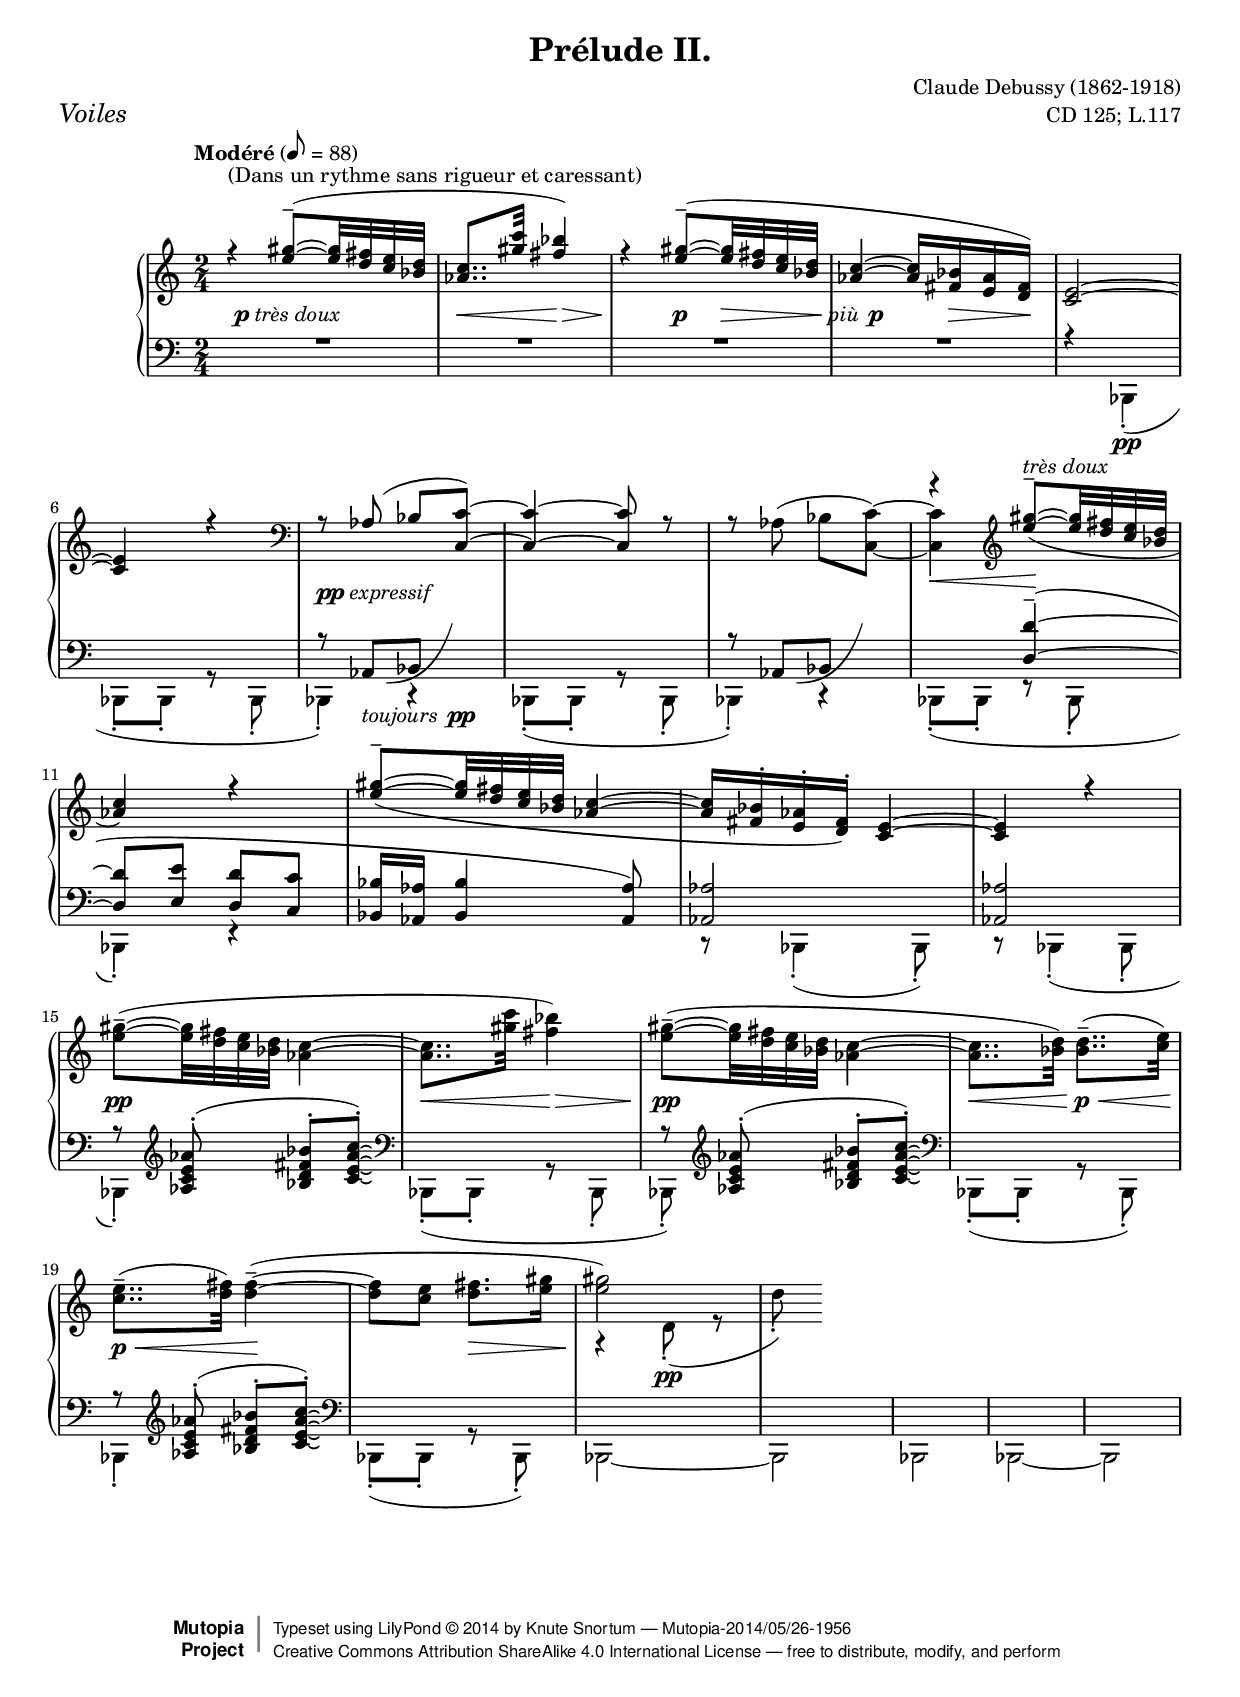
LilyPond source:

%...+....1....+....2....+....3....+....4....+....5....+....6....+....7....+....

%%--------------------------------------------------------------------
% The Mutopia Project
% LilyPond template for keyboard solo piece
%%--------------------------------------------------------------------

\version "2.18.2"
\language "english"

% #(set-default-paper-size "letter")

#(set-global-staff-size 18)

\paper {
    top-margin = 8\mm                              %-minimum top-margin: 8mm
    top-markup-spacing.basic-distance = #5         %-dist. from bottom of top margin to the first markup/title
    markup-system-spacing.basic-distance = #6      %-dist. from header/title to first system
    top-system-spacing.basic-distance = #12        %-dist. from top margin to system in pages with no titles
    last-bottom-spacing.basic-distance = #11       %-pads music from copyright block

    %% --- Uncomment these after all editing is finished
    %ragged-bottom = ##f
    %ragged-last-bottom = ##f
    
    %% --- Control system/score spacing
    %system-system-spacing #'basic-distance = #8
    %{score-system-spacing =
      #'((basic-distance . 12)
         (minimum-distance . 6)
         (padding . 1)
         (stretchability . 12))
    %}
}

\header {
    title = "Prélude II."
    composer = "Claude Debussy (1862-1918)"
    opus = "CD 125; L.117"
    piece = \markup \italic \huge "Voiles"
    date = "1910"
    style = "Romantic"
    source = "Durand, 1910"

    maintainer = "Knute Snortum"
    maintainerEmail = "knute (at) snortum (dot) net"
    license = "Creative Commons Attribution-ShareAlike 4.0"

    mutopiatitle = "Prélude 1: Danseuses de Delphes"
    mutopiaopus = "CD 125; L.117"
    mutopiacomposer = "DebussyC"
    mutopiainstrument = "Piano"

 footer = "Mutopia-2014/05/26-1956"
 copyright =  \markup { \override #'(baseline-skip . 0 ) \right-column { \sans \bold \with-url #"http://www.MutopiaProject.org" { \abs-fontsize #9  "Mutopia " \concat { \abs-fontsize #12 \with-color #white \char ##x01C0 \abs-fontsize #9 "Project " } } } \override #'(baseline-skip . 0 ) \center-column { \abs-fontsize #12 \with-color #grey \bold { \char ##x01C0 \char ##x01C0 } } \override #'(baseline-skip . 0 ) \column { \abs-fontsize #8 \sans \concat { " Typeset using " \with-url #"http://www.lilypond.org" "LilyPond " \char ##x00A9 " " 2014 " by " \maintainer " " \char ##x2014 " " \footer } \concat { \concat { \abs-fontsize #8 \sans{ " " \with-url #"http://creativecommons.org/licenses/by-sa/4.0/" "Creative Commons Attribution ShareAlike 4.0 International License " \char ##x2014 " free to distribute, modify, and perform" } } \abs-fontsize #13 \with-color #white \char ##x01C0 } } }
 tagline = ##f
}

%--------Definitions

\version "2.18.2"

%--------Definitions for Debussy Prelude 2
staffUp = \change Staff = "upper"
staffDown = \change Staff = "lower"

%---Dynamics definitions
tresDoux = \markup { \italic "très doux" }
pTresDouxMarkup = \markup { \dynamic p \normal-text { \tresDoux } }
pTresDoux = #(make-dynamic-script #{ \pTresDouxMarkup #} )
piuPMarkup = \markup { \dynamic \normal-text { \italic "più " } p }
piuP = #(make-dynamic-script #{ \piuPMarkup #} )

#(define (myDynamics dynamic)
   (cond
     ;; each (<test> <expression> …) sequence must be wrapped
     ;; into brackets
     ((equal? dynamic pTresDouxMarkup)
      0.55)
     ((equal? dynamic piuPMarkup)
      0.52)
     ;; and so forth: insert as many as you like
     (else
      (default-dynamic-absolute-volume dynamic))))

%hideP = \tweak #'stencil ##f \p
touPP = \markup { \dynamic { \normal-text { \italic "toujours " } pp } }
ppExpr = \markup { \dynamic pp \normal-text { \italic expressif } }
%-- End Dynamics

breatheFermata = {
  \once \override BreathingSign.text = \markup {
  \combine
  \musicglyph #"scripts.rcomma"
  \raise #1
  \musicglyph #"scripts.ufermata"
  }
  \breathe
}

shapeSlurOne = \shape #'((2 . 0) (2 . 1) (3 . 0.5) (4 . 6)) Slur

legendOne = \markup { \center-align \smaller "doux et soutenu" }
legendTwo = \markup { \center-align \italic \smaller "doux mais en dehors" }
dansUnRythme = "(Dans un rythme sans rigueur et caressant)" 

configLVTies = \override 
  LaissezVibrerTieColumn.tie-configuration
     = #`((-6 . ,DOWN)
          (-4 . ,DOWN)
          (-2 . ,UP)
          (0 . ,UP)) 

global = {
  \key c \major
  \time 2/4
  \numericTimeSignature
}


%------------Music

upperStaffTop = \relative c''' {
  \tempo "Modéré" 8 = 88
  r4^\dansUnRythme <gs e>8-- ~ ( q32 <fs d> <e c> <d bf> |
  <c af>8.. <c' gs>32 <bf fs>4 ) |
  r4 <gs e>8-- ~ ( q32 <fs d> <e c> <d bf> |
  <c af>4 ~ q16 <bf fs> <af e> <fs d> ) |
  <e c>2 ~ |
  q4 r |
  \clef bass
  r8 af,= ( bf <c c,> ) ~ |
  
  \barNumberCheck #8
  q4 ~ q8 r |
  r8 
  <<
    { 
      s4. | 
      r4 \clef treble \slurDown <gs''='' e>8-- ^\tresDoux ~ ( 
        q32 <fs d> <e c> <d bf> | 
      <c af>4 )  
    }
    \\
    { 
      \clef bass \slurUp \tieNeutral af,=8 ( bf <c c,> ) ~ | 
      q4 s4 |
      s4 
    }
  >>
  r4 |
  \stemUp \slurDown
  <gs''='' e>8-- ~ ( q32 <fs d> <e c> <d bf> <c af>4 ~ |
  q16 <bf fs>-. <af e>-. <fs d>-. ) <e c>4 ~ |
  q4 r |
  \stemNeutral \slurNeutral
  <gs' e>8-- ~ ( q32 <fs d> <e c> <d bf> <c af>4 ~ |
  
  \barNumberCheck #16
  q8.. <c' gs>32 <bf fs>4 ) |
  <gs e>8-- ~ ( q32 <fs d> <e c> <d bf> <c af>4 ~ |
  q8.. <d bf>32 ) q8..-- ( <e c>32 ) |
  q8..-- ( <fs d>32 ) 
  << 
    { 
      \stemDown q4-- ~ ( |
      q8 <e c> <fs d>8. <gs e>16 |
      q2 ) | 
    } 
    \\ 
    {  
      s4 |
      s2 |
      r4 d,8-. \pp ( r |
      d'8-. ) 
    } 
  >>
}

upperStaffBottom = \relative c' {
  
}

lowerTop = \relative c {
  \voiceOne
  R1 * 2 |
  r4 s | 
  s2 |
  r8 \shapeSlurOne af _\touPP _( [ bf ] ) s |
  
  \barNumberCheck #8
  s2 | 
  r8 \shapeSlurOne af  _( [ bf ] ) s |
  s4 <d'=' d,>-- ~ ( |
  q8 <e e,> <d d,> <c c,> |
  <bf bf,>16 <af af,> <bf bf,>4 <af af,>8 ) |
  q2 |
  q2 |
  r8 \clef treble <af' e c af>-. ( <bf fs d bf>-. 
    \configLVTies <c af e c>-. ) \laissezVibrer \clef bass |
    
  \barNumberCheck #16
  s2 |
  r8 \clef treble <af e c af>-. ( <bf fs d bf>-. 
    \configLVTies <c af e c>-. ) \laissezVibrer \clef bass |
  s2 |
  r8 \clef treble <af e c af>-. ( <bf fs d bf>-. 
    \configLVTies <c af e c>-. ) \laissezVibrer \clef bass |
  s2 |
}

lowerBottom = \relative c, {
  \voiceTwo
  s2 * 4 |
  s4 bf-. \pp ( |
  bf8-. bf-. r bf-. |
  bf4-. ) r |
  
  \barNumberCheck #8
  bf8-. ( bf-. r bf-. |
  bf4-. ) r |
  bf8-. ( bf-. r bf-. |
  bf4-. ) r |
  s2 |
  r8 bf4-. ( bf8-. ) |
  r8 bf4-. ( bf8-. |
  bf4-. ) s |
    
  \barNumberCheck #16
  bf8-. ( bf-. r bf-. |
  bf8-. ) s4. |
  bf8-. ( bf-. r bf-. ) |
  bf4-. s |
  bf8-. ( bf-. r bf-. ) |
  bf2 ~ |
  bf2 |
  bf2 |
  bf2 ~ |
  bf2
}

upperStaff = <<
  { \upperStaffTop }
  \\
  { \upperStaffBottom }
>>

lowerStaff = <<
  { \lowerTop }
  \\
  { \lowerBottom }
>>

dynamics = {
  s4 s4 -\pTresDoux |
  s4 \< s4 \> |
  s4 \! s8 \p s8 \> |
  s4 \piuP s16 s \> s s \! |
  s2 |
  s2 |
  s2 -\ppExpr |
  
  \barNumberCheck #8
  s2 |
  s2 |
  s4 \< s4 \! |
  s2 * 4 |
  s2 \pp |
  
  \barNumberCheck #16
  s4 \< s4 \> |
  s2 \pp |
  s4 \< s \p \< |
  s4 \p \< s4 \! |
  s4 s4 \> |
  s4 \!
}

%-------Typeset music 
\score {
    \removeWithTag #'played
    \context PianoStaff <<
        %\set PianoStaff.midiInstrument = "acoustic grand"
        \new Staff = "upper" { \clef treble \global \upperStaff }
        \new Dynamics = "dyns" { \dynamics }
        \new Staff = "lower" { \clef bass \global \lowerStaff }
    >>
    \layout{ 
      \context {
        \PianoStaff
        \consists #Span_stem_engraver
      }
    }
}
%-------generate Midi
\score {
    \removeWithTag #'printed
    \context PianoStaff <<
        \set PianoStaff.midiInstrument = "acoustic grand"
        \new Staff = "upper" { \clef treble \global \upperStaff }
        \new Dynamics = "dyns" { \dynamics }
        \new Staff = "lower" { \clef bass \global \lowerStaff }
    >>
    \midi  { \tempo 4 = 40 }
}
